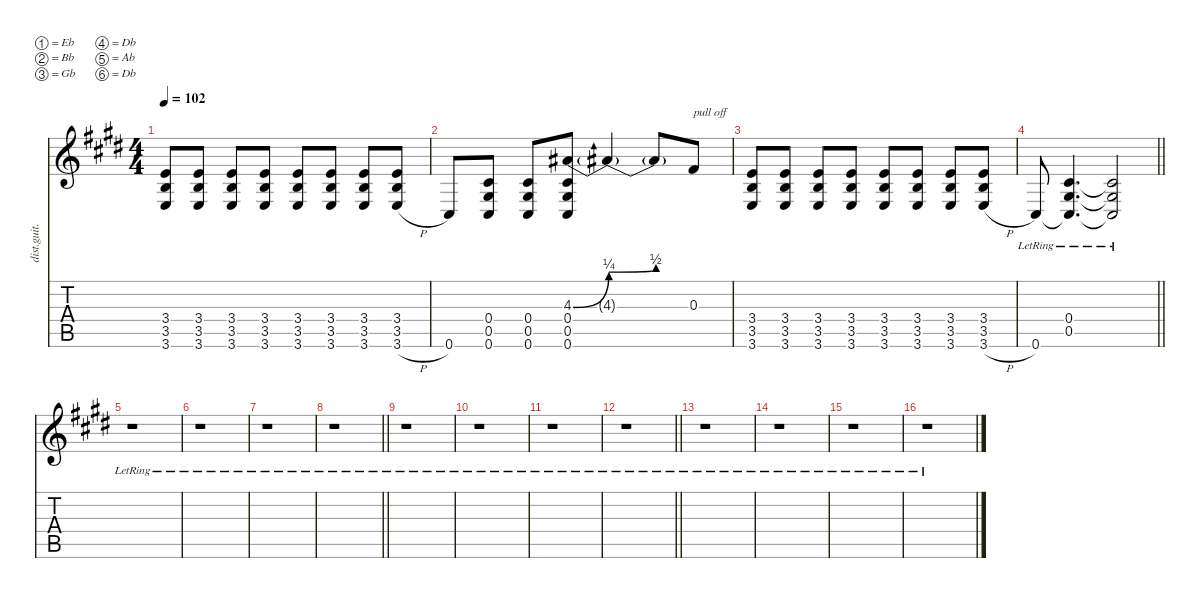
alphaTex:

\defaultSystemsLayout 4
\hideDynamics
\bracketExtendMode nobrackets
\otherSystemsTrackNameOrientation horizontal
\track ("Distortion" "dist.guit.") {instrument distortionguitar}
\staff {score tabs}
\tuning (Eb4 Bb3 Gb3 Db3 Ab2 Db2)
\ts (4 4)
\tempo 102
\clef g2
\ks c#minor
(3.4{acc forcenatural} 3.5{acc forcenatural} 3.6{acc forcenatural}).8{dy f beam Up} (3.4{acc forcenatural} 3.5{acc forcenatural} 3.6{acc forcenatural}).8{beam Up} (3.4{acc forcenatural} 3.5{acc forcenatural} 3.6{acc forcenatural}).8{beam Up} (3.4{acc forcenatural} 3.5{acc forcenatural} 3.6{acc forcenatural}).8{beam Up} (3.4{acc forcenatural} 3.5{acc forcenatural} 3.6{acc forcenatural}).8{beam Up} (3.4{acc forcenatural} 3.5{acc forcenatural} 3.6{acc forcenatural}).8{beam Up} (3.4{acc forcenatural} 3.5{acc forcenatural} 3.6{acc forcenatural}).8{beam Up} (3.4{acc forcenatural} 3.5{acc forcenatural} 3.6{h acc forcenatural}).8{beam Up} |
0.6{acc #}.8{beam Up} (0.4{acc #} 0.5{acc #} 0.6{acc #}).8{beam Up} (0.4{acc #} 0.5{acc #} 0.6{acc #}).8{beam Up} (4.3{be (bend 0 0 60 1) acc #} 0.4{acc #} 0.5{acc #} 0.6{acc #}).8{beam Up} 4.3{be (bend 0 1 60 2) t acc #}.4{beam Up} 4.3{be (hold 0 0 60 0) t acc #}.8{beam Up} 0.3{acc #}.8{txt "pull off" beam Up} |
(3.4{acc forcenatural} 3.5{acc forcenatural} 3.6{acc forcenatural}).8{beam Up} (3.4{acc forcenatural} 3.5{acc forcenatural} 3.6{acc forcenatural}).8{beam Up} (3.4{acc forcenatural} 3.5{acc forcenatural} 3.6{acc forcenatural}).8{beam Up} (3.4{acc forcenatural} 3.5{acc forcenatural} 3.6{acc forcenatural}).8{beam Up} (3.4{acc forcenatural} 3.5{acc forcenatural} 3.6{acc forcenatural}).8{beam Up} (3.4{acc forcenatural} 3.5{acc forcenatural} 3.6{acc forcenatural}).8{beam Up} (3.4{acc forcenatural} 3.5{acc forcenatural} 3.6{acc forcenatural}).8{beam Up} (3.4{acc forcenatural} 3.5{acc forcenatural} 3.6{h acc forcenatural}).8{beam Up} |
\barLineRight lightlight
0.6{lr acc #}.8{beam Up} (0.4{acc #} 0.5{acc #} 0.6{lr t acc #}).4{d beam Up} (0.4{t acc #} 0.5{t acc #} 0.6{lr t acc #}).2{beam Up} |
r.1{beam Down} |
r.1{beam Down} |
r.1{beam Down} |
\barLineRight lightlight
r.1{beam Down} |
r.1{beam Down} |
r.1{beam Down} |
r.1{beam Down} |
\barLineRight lightlight
r.1{beam Down} |
r.1{beam Down} |
r.1{beam Down} |
r.1{beam Down} |
r.1{beam Down}
